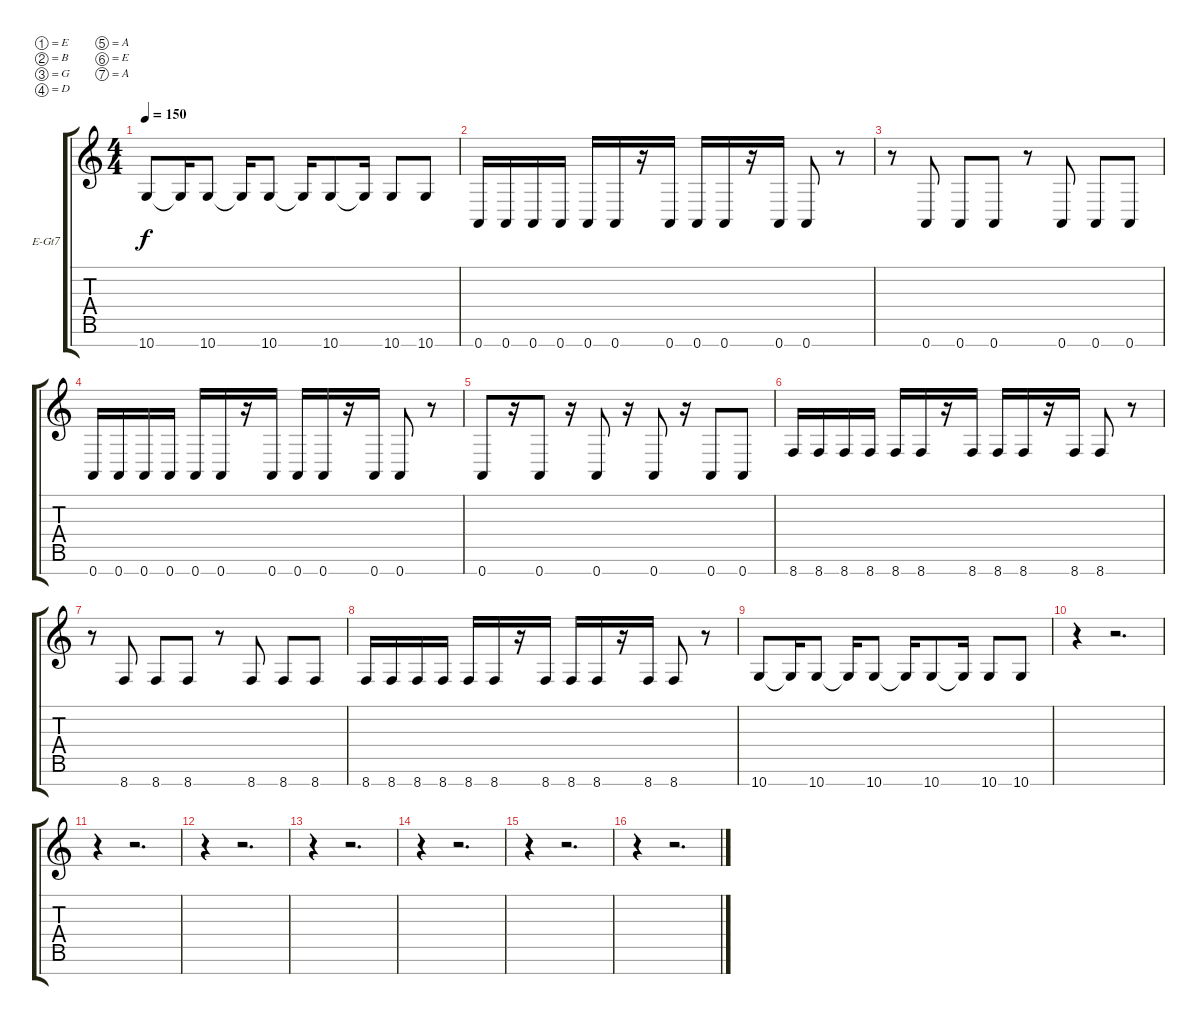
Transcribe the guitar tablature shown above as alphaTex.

\bracketExtendMode groupsimilarinstruments
\firstSystemTrackNameOrientation horizontal
\otherSystemsTrackNameOrientation horizontal
\track ("VINCHO" "E-Gt7") {instrument overdrivenguitar}
\staff {score tabs}
\tuning (E4 B3 G3 D3 A2 E2 A1)
\ts (4 4)
\tempo 150
\clef g2
\ks c
10.7.8{dy f} 10.7{t}.16 10.7.8 10.7{t}.16 10.7.8 10.7{t}.16 10.7.8 10.7{t}.16 10.7.8 10.7.8 |
0.7.16 0.7.16 0.7.16 0.7.16 0.7.16 0.7.16 r.16 0.7.16 0.7.16 0.7.16 r.16 0.7.16 0.7.8 r.8 |
r.8 0.7.8 0.7.8 0.7.8 r.8 0.7.8 0.7.8 0.7.8 |
0.7.16 0.7.16 0.7.16 0.7.16 0.7.16 0.7.16 r.16 0.7.16 0.7.16 0.7.16 r.16 0.7.16 0.7.8 r.8 |
0.7.8 r.16 0.7.8 r.16 0.7.8 r.16 0.7.8 r.16 0.7.8 0.7.8 |
8.7.16 8.7.16 8.7.16 8.7.16 8.7.16 8.7.16 r.16 8.7.16 8.7.16 8.7.16 r.16 8.7.16 8.7.8 r.8 |
r.8 8.7.8 8.7.8 8.7.8 r.8 8.7.8 8.7.8 8.7.8 |
8.7.16 8.7.16 8.7.16 8.7.16 8.7.16 8.7.16 r.16 8.7.16 8.7.16 8.7.16 r.16 8.7.16 8.7.8 r.8 |
10.7.8 10.7{t}.16 10.7.8 10.7{t}.16 10.7.8 10.7{t}.16 10.7.8 10.7{t}.16 10.7.8 10.7.8 |
r.4 r.2{d} |
r.4 r.2{d} |
r.4 r.2{d} |
r.4 r.2{d} |
r.4 r.2{d} |
r.4 r.2{d} |
r.4 r.2{d}
